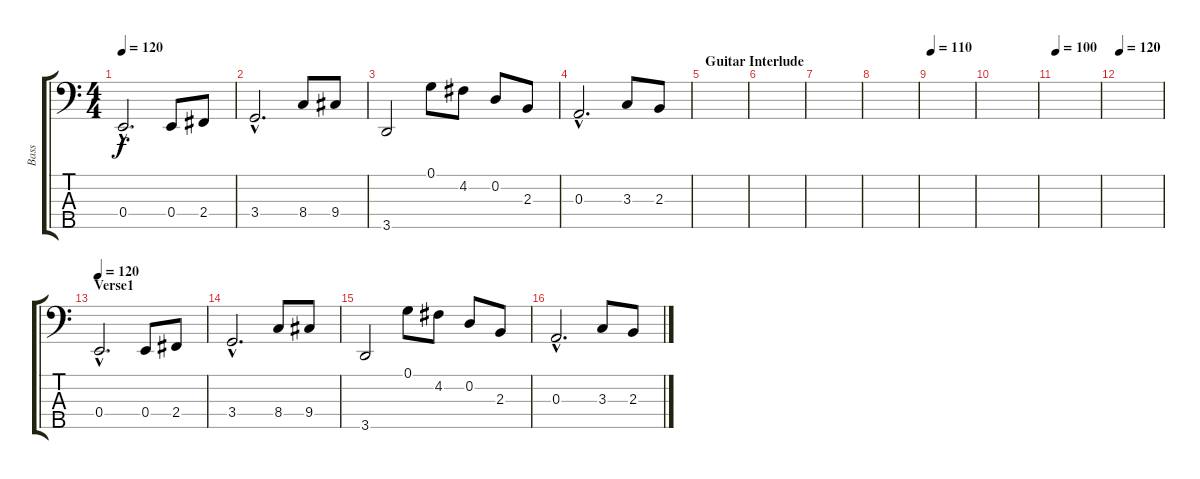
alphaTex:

\track ("Bass" "Bass") {instrument electricbassfinger}
\staff {score tabs}
\tuning (G2 D2 A1 E1 B0) {hide}
\ts (4 4)
\tempo 120
\clef f4
\ks c
0.4{hac}.2{d dy f} 0.4.8 2.4.8 |
3.4{hac}.2{d} 8.4.8 9.4.8 |
3.5.2 0.1.8 4.2.8 0.2.8 2.3.8 |
0.3{hac}.2{d} 3.3.8 2.3.8 |
\section ("" "Guitar Interlude")
|
|
|
|
\tempo 110
|
|
\tempo 100
|
\tempo 120
|
\section ("" "Verse1")
\tempo 120
0.4{hac}.2{d} 0.4.8 2.4.8 |
3.4{hac}.2{d} 8.4.8 9.4.8 |
3.5.2 0.1.8 4.2.8 0.2.8 2.3.8 |
0.3{hac}.2{d} 3.3.8 2.3.8
